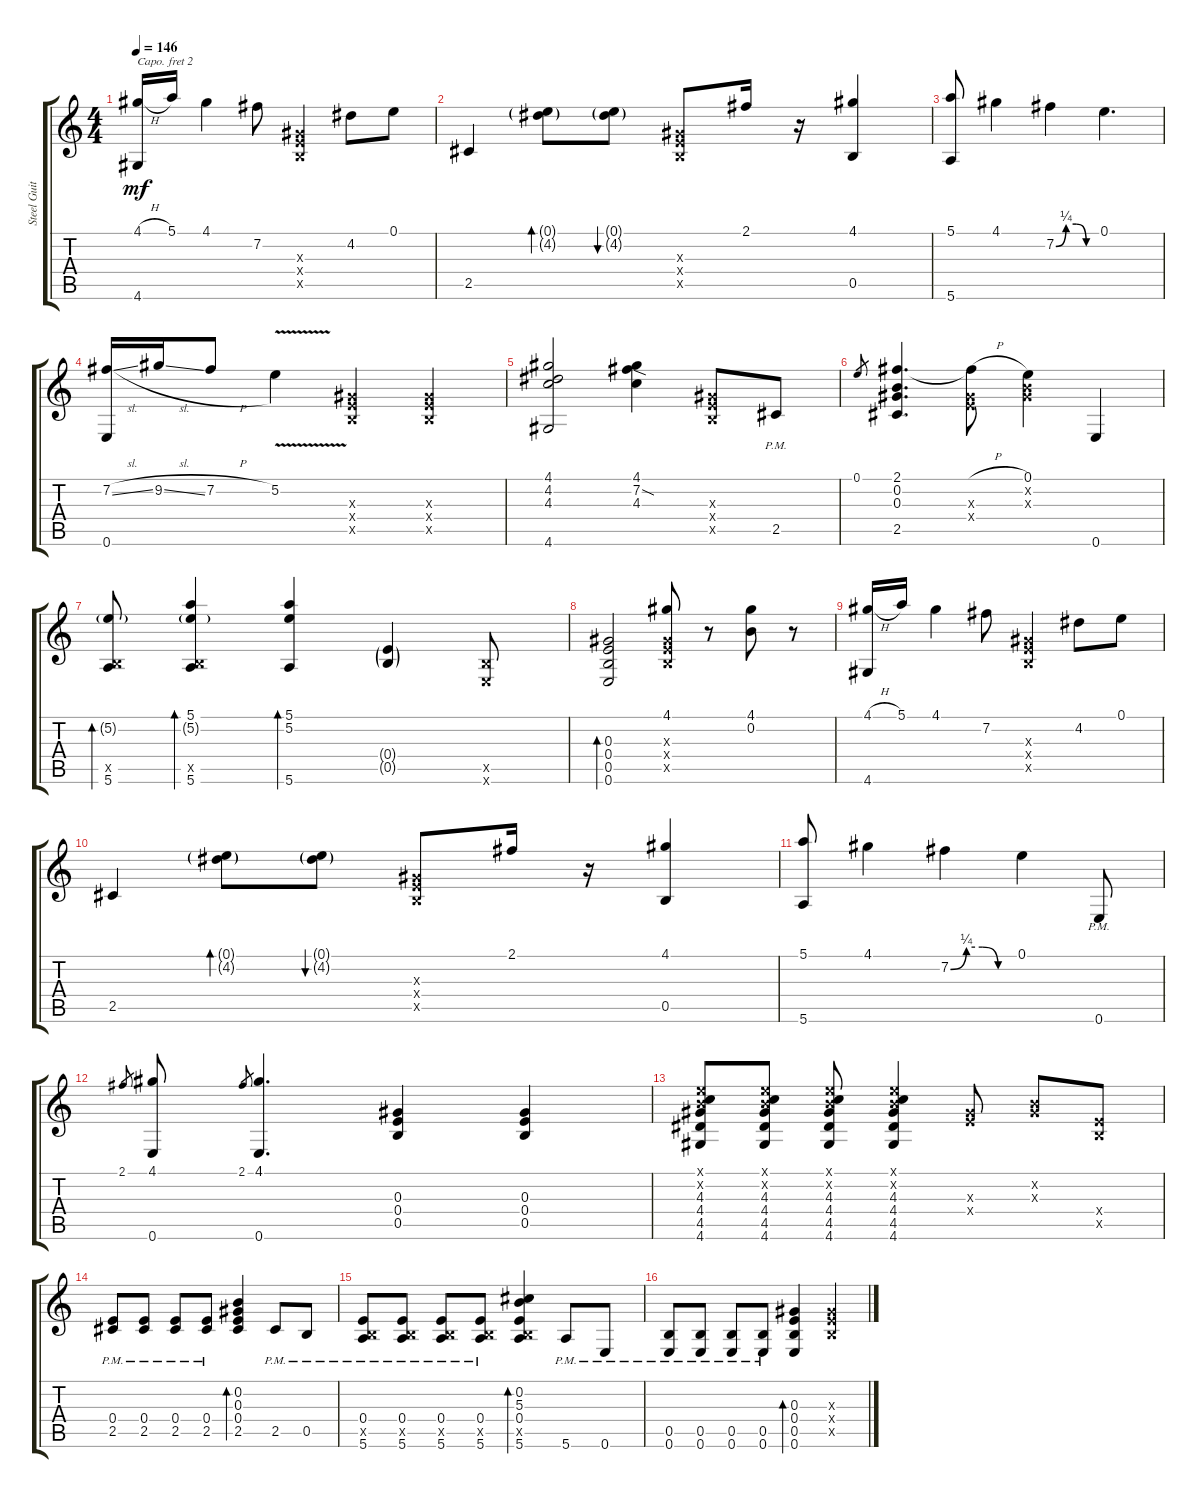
\track ("Steel Guitar" "Steel Guit") {instrument acousticguitarsteel}
\staff {score tabs}
\capo 2
\tuning (D4 A3 Gb3 D3 A2 D2) {hide}
\ts (4 4)
\tempo 146
\clef g2
\ks c
(4.1{h} 4.6).16{dy mf} 5.1.16 4.1.4 7.2.8 (0.3{x} 0.4{x} 0.5{x}).4 4.2.8 0.1.8 |
2.5.4 (0.1{g} 4.2{g}).8{bd 30} (0.1{g} 4.2{g}).8{bu 30} (0.3{x} 0.4{x} 0.5{x}).8 2.1.16 r.16 (4.1 0.5).4 |
(5.1 5.6).8 4.1.4 7.2{be (custom 0 0 15 1 30 1 45 0 60 0)}.4 0.1.4{d} |
(7.2{sl} 0.6).16 9.2{sl}.16 7.2{h}.8 5.2{v}.4 (0.3{x} 0.4{x} 0.5{x}).4 (0.3{x} 0.4{x} 0.5{x}).4 |
(4.1 4.2 4.3 4.6).2 (4.1 7.2{sod} 4.3).4 (0.3{x} 0.4{x} 0.5{x}).8 2.5{pm}.8 |
0.1.8{gr} (2.1 0.2 0.3 2.5).4{d} (2.1{h t} 0.3{x} 0.4{x}).8 (0.1 0.2{x} 0.3{x}).4 0.6.4 |
(5.2{g} 0.5{x} 5.6).8{bd 30} (5.1 5.2{g} 0.5{x} 5.6).4{bd 30} (5.1 5.2 5.6).4{bd 30} (0.4{g} 0.5{g}).4 (0.5{x} 0.6{x}).8 |
(0.3 0.4 0.5 0.6).2{bd 120} (4.1 0.3{x} 0.4{x} 0.5{x}).8 r.8 (4.1 0.2).8 r.8 |
(4.1{h} 4.6).16 5.1.16 4.1.4 7.2.8 (0.3{x} 0.4{x} 0.5{x}).4 4.2.8 0.1.8 |
2.5.4 (0.1{g} 4.2{g}).8{bd 30} (0.1{g} 4.2{g}).8{bu 30} (0.3{x} 0.4{x} 0.5{x}).8 2.1.16 r.16 (4.1 0.5).4 |
(5.1 5.6).8 4.1.4 7.2{be (custom 0 0 15 1 30 1 45 0 60 0)}.4 0.1.4 0.6{pm}.8 |
2.1.8{gr} (4.1 0.6).8 2.1.8{gr} (4.1 0.6).4{d} (0.3 0.4 0.5).4 (0.3 0.4 0.5).4 |
(0.1{x} 0.2{x} 4.3 4.4 4.5 4.6).8 (0.1{x} 0.2{x} 4.3 4.4 4.5 4.6).8 (0.1{x} 0.2{x} 4.3 4.4 4.5 4.6).8 (0.1{x} 0.2{x} 4.3 4.4 4.5 4.6).4 (0.3{x} 0.4{x}).8 (0.2{x} 0.3{x}).8 (0.4{x} 0.5{x}).8 |
(0.4{pm} 2.5{pm}).8 (0.4{pm} 2.5{pm}).8 (0.4{pm} 2.5{pm}).8 (0.4{pm} 2.5{pm}).8 (0.2 0.3 0.4 2.5).4{bd 30} 2.5{pm}.8 0.5{pm}.8 |
(0.4{pm} 0.5{x} 5.6{pm}).8 (0.4{pm} 0.5{x} 5.6{pm}).8 (0.4{pm} 0.5{x} 5.6{pm}).8 (0.4{pm} 0.5{x} 5.6{pm}).8 (0.2 5.3 0.4 0.5{x} 5.6).4{bd 30} 5.6{pm}.8 0.6{pm}.8 |
(0.5{pm} 0.6{pm}).8 (0.5{pm} 0.6{pm}).8 (0.5{pm} 0.6{pm}).8 (0.5 0.6{pm}).8 (0.3 0.4 0.5 0.6).4{bd 30} (0.3{x} 0.4{x} 0.5{x}).4
